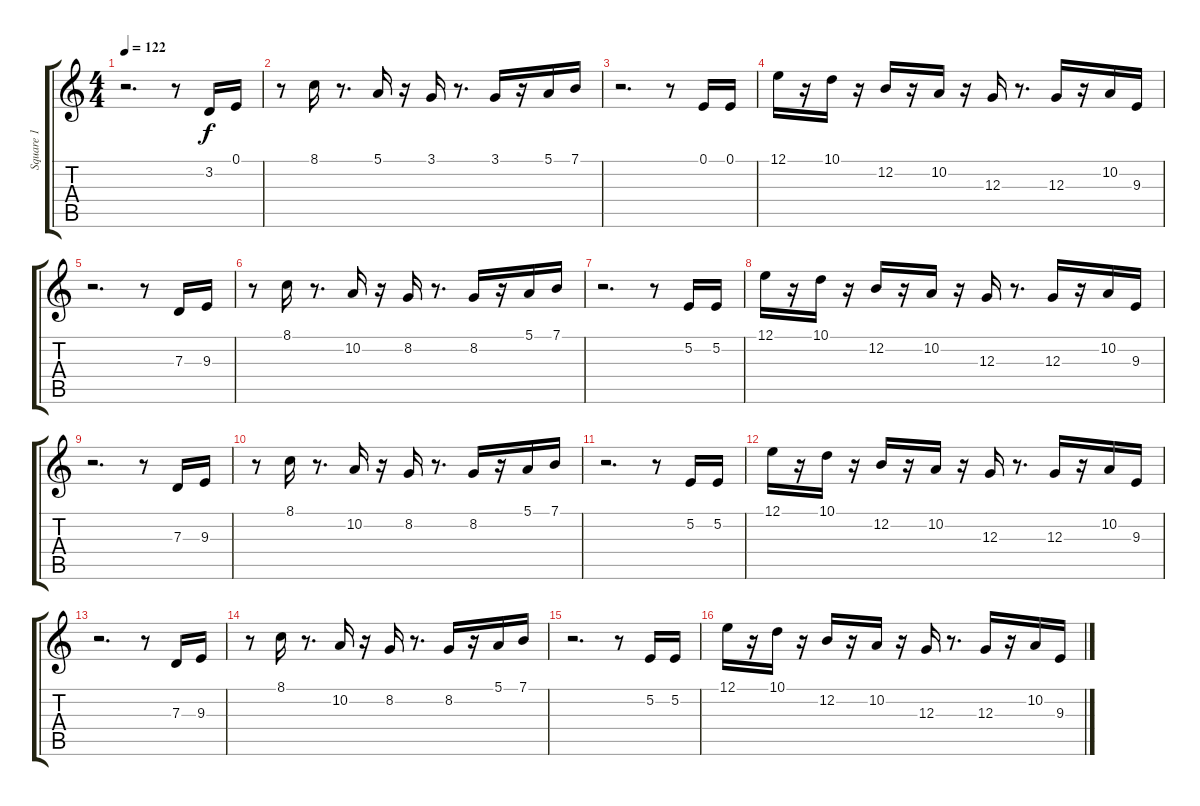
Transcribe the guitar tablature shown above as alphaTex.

\track ("Square 1" "Square 1") {instrument lead1square}
\staff {score tabs}
\tuning (E4 B3 G3 D3 A2 E2) {hide}
\ts (4 4)
\tempo 122
\clef g2
\ks c
r.2{d dy f} r.8 3.2.16 0.1.16 |
r.8 8.1.16 r.8{d} 5.1.16 r.16 3.1.16 r.8{d} 3.1.16 r.16 5.1.16 7.1.16 |
r.2{d} r.8 0.1.16 0.1.16 |
12.1.16 r.16 10.1.16 r.16 12.2.16 r.16 10.2.16 r.16 12.3.16 r.8{d} 12.3.16 r.16 10.2.16 9.3.16 |
r.2{d} r.8 7.3.16 9.3.16 |
r.8 8.1.16 r.8{d} 10.2.16 r.16 8.2.16 r.8{d} 8.2.16 r.16 5.1.16 7.1.16 |
r.2{d} r.8 5.2.16 5.2.16 |
12.1.16 r.16 10.1.16 r.16 12.2.16 r.16 10.2.16 r.16 12.3.16 r.8{d} 12.3.16 r.16 10.2.16 9.3.16 |
r.2{d} r.8 7.3.16 9.3.16 |
r.8 8.1.16 r.8{d} 10.2.16 r.16 8.2.16 r.8{d} 8.2.16 r.16 5.1.16 7.1.16 |
r.2{d} r.8 5.2.16 5.2.16 |
12.1.16 r.16 10.1.16 r.16 12.2.16 r.16 10.2.16 r.16 12.3.16 r.8{d} 12.3.16 r.16 10.2.16 9.3.16 |
r.2{d} r.8 7.3.16 9.3.16 |
r.8 8.1.16 r.8{d} 10.2.16 r.16 8.2.16 r.8{d} 8.2.16 r.16 5.1.16 7.1.16 |
r.2{d} r.8 5.2.16 5.2.16 |
12.1.16 r.16 10.1.16 r.16 12.2.16 r.16 10.2.16 r.16 12.3.16 r.8{d} 12.3.16 r.16 10.2.16 9.3.16
